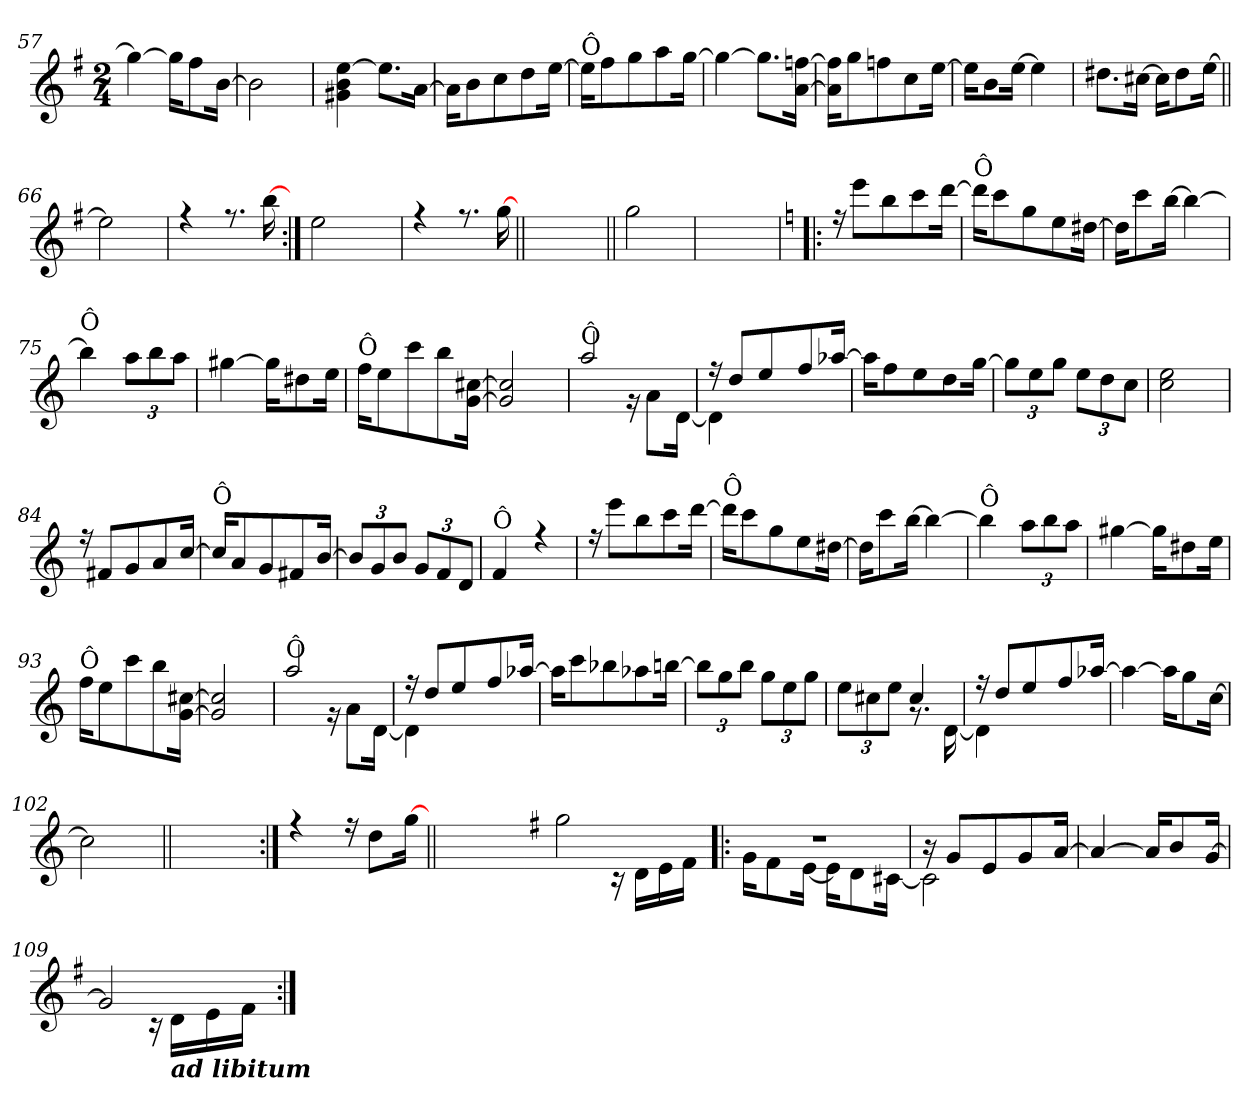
**kern
*part1
*staff1
!!LO:LB:g=z
*clefG2
*k[f#]
*G:
*M2/4
=57
*^
4gg\_	4ryy
16gg\KL]	4ryy
8ff#\	.
[<16b\Jk	.
=58	=58
2b\]	2ryy
=59	=59
4g#X\ 4b\ [<4ee\	2ryy
8.ee\L]	.
[<16a\Jk	.
=60	=60
16a\KL]	2ryy
8b\	.
8cc\	.
8dd\	.
[<16ee\Jk	.
=61	=61
!LO:TX:a:t=Ô	!
16ee\KL]	2ryy
8ff#\	.
8gg\	.
8aa\	.
[<16gg\Jk	.
=62	=62
4gg\_	2ryy
8.gg\L]	.
[<16a\ [<16ffn\Jk	.
!!LO:LB:g=z	!!
=63	=63
16a\] 16ff\]KL	2ryy
8gg\	.
8ffn\	.
8cc\	.
[<16ee\Jk	.
=64	=64
16ee\KL]	2ryy
8b\	.
[<16ee\Jk	.
4ee\]	.
=65	=65
8.dd#X\L	2ryy
[<16cc#X\Jk	.
16cc#\KL]	.
8dd#\	.
[<16ee\Jk	.
=66||	=66||
2ee\]	2ryy
=67	=67
4ree	2ryy
8.ree	.
[<16bb\	.
!!LO:LB:g=z	!!
=68:|!	=68:|!
2ee\	4ryy
.	4ryy
=69	=69
4ree	2ryy
8.ree	.
[<16gg\	.
*v	*v
=69X1||
*stria0
(>2ryy
=70||
*stria5
*^
2gg\)	2ryy
*v	*v
=71
2ryy
!!LO:LB:g=z
=72!|:
*k[]
*C:
*^
16ree	2ryy
8eee\L	.
8bb\	.
8ccc\	.
[<16ddd\Jk	.
=73	=73
!LO:TX:a:t=Ô	!
16ddd\KL]	2ryy
8ccc\	.
8gg\	.
8ee\	.
[<16dd#X\Jk	.
=74	=74
16dd#\KL]	2ryy
8ccc\	.
[<16bb\Jk	.
4bb\_	.
=75	=75
!LO:TX:a:t=Ô	!
4bb\]	2ryy
12aa\L	.
12bb\	.
12aa\J	.
=76	=76
[<4gg#X\	2ryy
16gg#\KL]	.
8dd#X\	.
16ee\Jk	.
!!LO:LB:g=z	!!
=77	=77
!LO:TX:a:t=Ô	!
16ff\KL	2ryy
8ee\	.
8ccc\	.
8bb\	.
[<16g\ [<16cc#X\Jk	.
=78	=78
2g/] 2cc#/]	2ryy
=79	=79
*	*^
!LO:TX:a:t=Ô	!	!
2aa/	4ryy	2ryy
.	16rf	.
.	8a\L	.
.	[<16d\Jk	.
=80	=80	=80
16ree	4d\]	2ryy
8dd/L	.	.
8ee/	.	.
.	4ryy	.
8ff/	.	.
[>16aa-X/Jk	.	.
*	*v	*v
=81	=81
16aa-\KL]	2ryy
8ff\	.
8ee\	.
8dd\	.
[<16gg\Jk	.
=82	=82
12gg\L]	2ryy
12ee\	.
12gg\J	.
12ee\L	.
12dd\	.
12cc\J	.
!!LO:LB:g=z	!!
=83	=83
2cc\ 2ee\	2ryy
=84	=84
16ree	2ryy
8f#X/L	.
8g/	.
8a/	.
[>16cc/Jk	.
=85	=85
!LO:TX:a:t=Ô	!
16cc/KL]	2ryy
8a/	.
8g/	.
8f#X/	.
[>16b/Jk	.
=86	=86
12b/L]	2ryy
12g/	.
12b/J	.
12g/L	.
12f/	.
12d/J	.
=87	=87
!LO:TX:a:t=Ô	!
4f/	2ryy
4ree	.
!!LO:LB:g=z	!!
=88	=88
16ree	2ryy
8eee\L	.
8bb\	.
8ccc\	.
[<16ddd\Jk	.
=89	=89
!LO:TX:a:t=Ô	!
16ddd\KL]	2ryy
8ccc\	.
8gg\	.
8ee\	.
[<16dd#X\Jk	.
=90	=90
16dd#\KL]	2ryy
8ccc\	.
[<16bb\Jk	.
4bb\_	.
=91	=91
!LO:TX:a:t=Ô	!
4bb\]	2ryy
12aa\L	.
12bb\	.
12aa\J	.
=92	=92
[<4gg#X\	2ryy
16gg#\KL]	.
8dd#X\	.
16ee\Jk	.
=93	=93
!LO:TX:a:t=Ô	!
16ff\KL	2ryy
8ee\	.
8ccc\	.
8bb\	.
[<16g\ [<16cc#X\Jk	.
!!LO:LB:g=z	!!
=94	=94
2g/] 2cc#/]	2ryy
=95	=95
*	*^
!LO:TX:a:t=Ô	!	!
2aa/	4ryy	2ryy
.	16rf	.
.	8a\L	.
.	[<16d\Jk	.
=96	=96	=96
16ree	4d\]	2ryy
8dd/L	.	.
8ee/	.	.
.	4ryy	.
8ff/	.	.
[>16aa-X/Jk	.	.
*	*v	*v
=97	=97
16aa-\KL]	2ryy
8ccc\	.
8bb-X\	.
8aa-X\	.
[<16bbn\Jk	.
=98	=98
12bb\L]	2ryy
12gg\	.
12bb\J	.
12gg\L	.
12ee\	.
12gg\J	.
=99	=99
*	*^
12ee\L	4ryy	2ryy
12cc#X\	.	.
12ee\J	.	.
4cc#/	8.rf	.
.	[<16d\	.
!!LO:LB:g=z	!!	!!
=100	=100	=100
16ree	4d\]	2ryy
8dd/L	.	.
8ee/	.	.
.	4ryy	.
8ff/	.	.
[>16aa-X/Jk	.	.
*	*v	*v
=101	=101
4aa-\_	4ryy
16aa-\KL]	4ryy
8gg\	.
[<16cc\Jk	.
=102	=102
2cc\]	2ryy
*v	*v
=103||
2ryy
=104:|!
*^
4ree	2ryy
16ree	.
8dd\L	.
[<16gg\Jk	.
*v	*v
=104X2||
*stria0
2ryy
!!LO:LB:g=z
=105-
*stria5
*k[f#]
*G:
*^
*	*^
(>2gg\	4ryy	2ryy
.	16rc	.
.	16d!\LL	.
.	16e!\	.
.	16f#!\JJ	.
=106!|:	=106!|:	=106!|:
2ree	16g!\KL	2ryy
.	8f#!\	.
.	[<16e!\Jk	.
.	16e!\KL]	.
.	8d!\	.
.	[<16c#X!\Jk	.
=107	=107	=107
16r	2c#!\]	2ryy
8g/L	.	.
8e/	.	.
8g/	.	.
[>16a/Jk	.	.
*	*v	*v
=108	=108
4a/_	2ryy
16a/KL]	.
8b/	.
[>16g/Jk	.
=109	=109
*	*^
2g/]	4ryy	2ryy
.	16rc	.
!	!LO:TX:b:Bi:t=ad libitum	!
.	16d!\LL	.
.	16e!\	.
.	16f#!\JJ	.
*v	*v	*v
=:|!
*-
